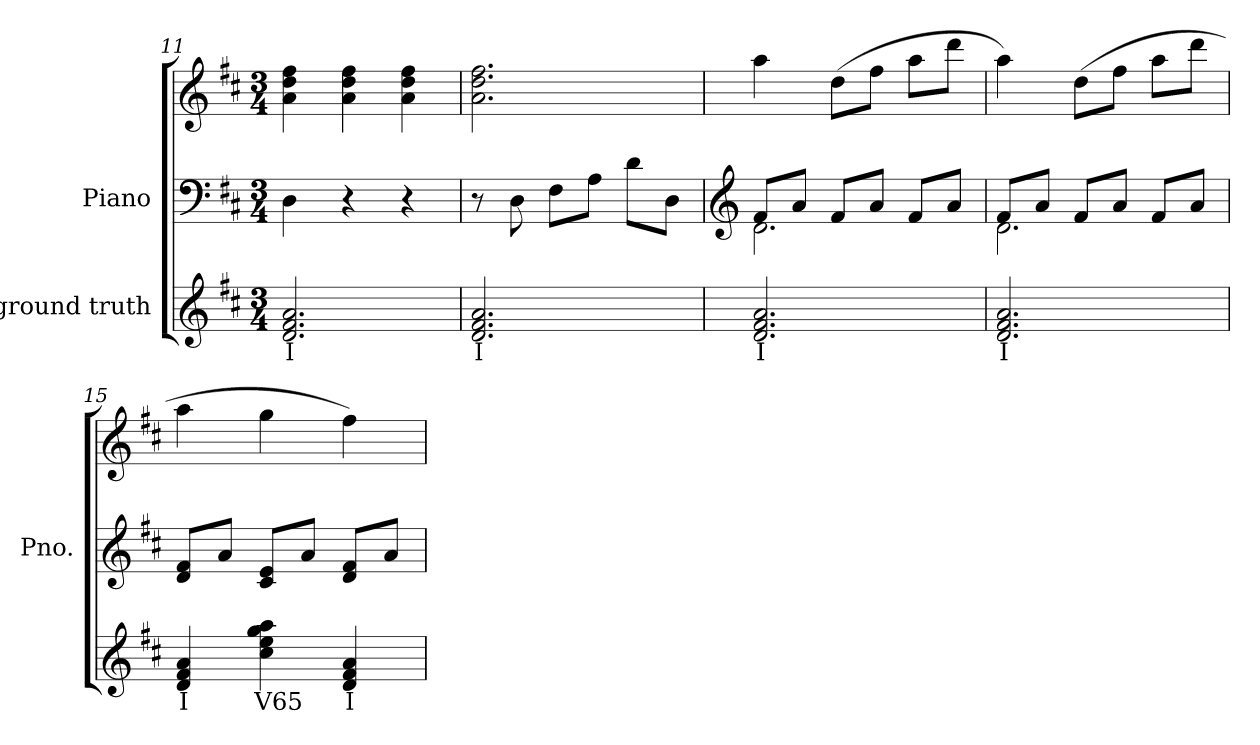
**kern	**text	**kern	**kern
*part2	*part2	*part1	*part1
*staff3	*staff3	*staff2	*staff1
*I"ground truth	*	*I"Piano	*
*	*	*I'Pno.	*
*	*	*clefF4	*clefG2
*k[f#c#]	*	*k[f#c#]	*k[f#c#]
*D:	*	*D:	*D:
*M3/4	*	*M3/4	*M3/4
=11	=11	=11	=11
2.d 2.f# 2.a	I	4D\	4a\ 4dd\ 4ff#\
.	.	4r	4a\ 4dd\ 4ff#\
.	.	4r	4a\ 4dd\ 4ff#\
=12	=12	=12	=12
2.d 2.f# 2.a	I	8r	2.a\ 2.dd\ 2.ff#\
.	.	8D\	.
.	.	8F#\L	.
.	.	8A\J	.
.	.	8d\L	.
.	.	8D\J	.
=13	=13	=13	=13
*	*	*clefG2	*
*	*	*^	*
2.d 2.f# 2.a	I	8f#/L	2.d\	4aa\
.	.	8a/J	.	.
.	.	8f#/L	.	(>8dd\L
.	.	8a/J	.	8ff#\J
.	.	8f#/L	.	8aa\L
.	.	8a/J	.	8ddd\J
!!LO:LB:g=z
=14	=14	=14	=14	=14
2.d 2.f# 2.a	I	8f#/L	2.d\	4aa\)
.	.	8a/J	.	.
.	.	8f#/L	.	(>8dd\L
.	.	8a/J	.	8ff#\J
.	.	8f#/L	.	8aa\L
.	.	8a/J	.	8ddd\J
*	*	*v	*v	*
=15	=15	=15	=15
4d 4f# 4a	I	8d/ 8f#/L	4aa\
.	.	8a/J	.
4cc# 4ee 4gg 4aa	V65	8c#/ 8e/L	4gg\
.	.	8a/J	.
4d 4f# 4a	I	8d/ 8f#/L	4ff#\)
.	.	8a/J	.
=	=	=	=
*-	*-	*-	*-
